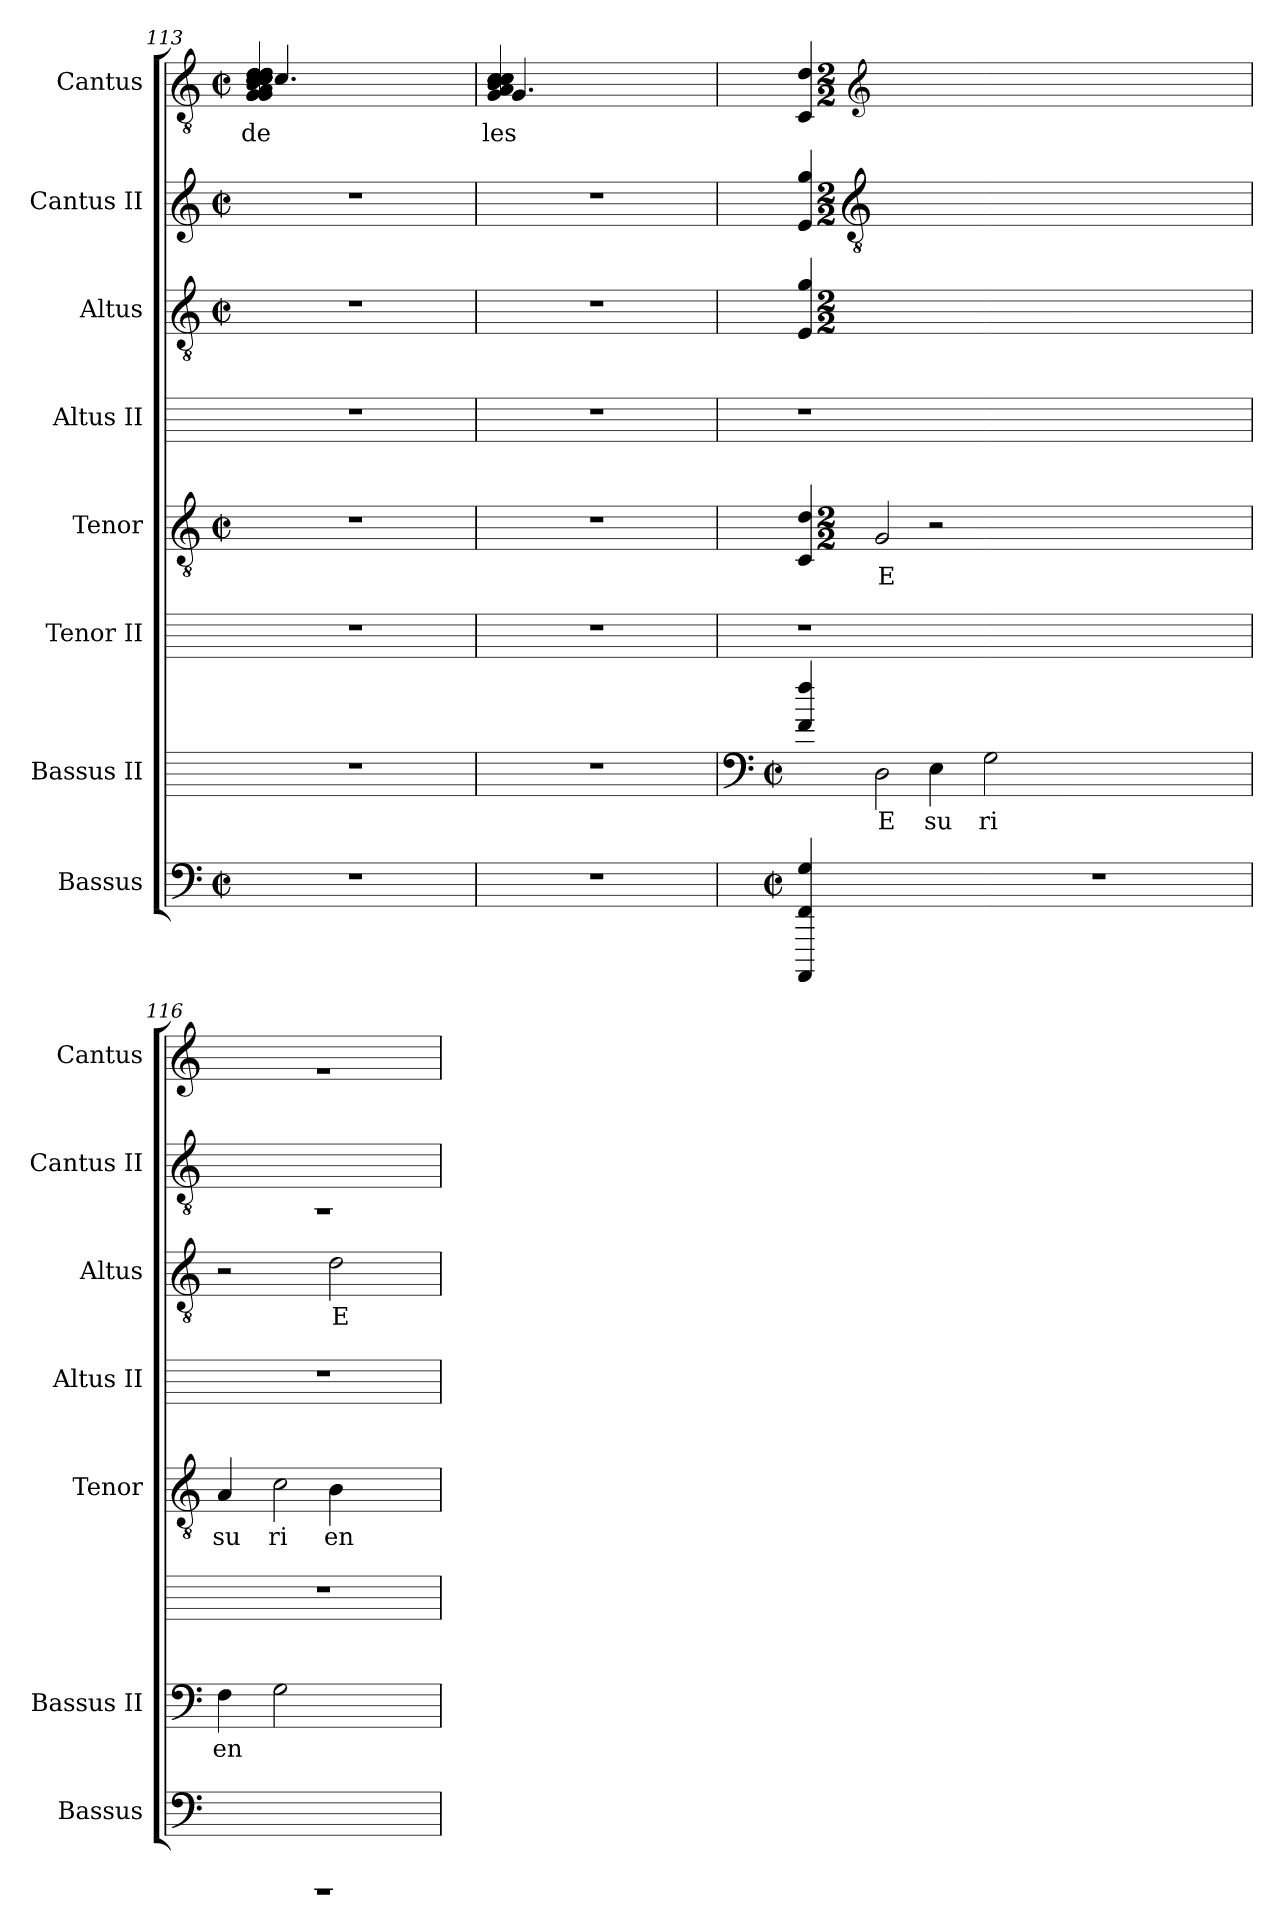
**kern	**kern	**text	**kern	**kern	**text	**kern	**kern	**text	**kern	**kern	**text	**text
*part8	*part7	*part7	*part6	*part5	*part5	*part4	*part3	*part3	*part2	*part1	*part1	*part1
*staff8	*staff7	*staff7	*staff6	*staff5	*staff5	*staff4	*staff3	*staff3	*staff2	*staff1	*staff1	*staff1
*I"Bassus	*I"Bassus II	*	*I"Tenor II	*I"Tenor	*	*I"Altus II	*I"Altus	*	*I"Cantus II	*I"Cantus	*	*
*I'Bassus	*I'Bassus II	*	*	*I'Tenor	*	*I'Altus II	*I'Altus	*	*I'Cantus II	*I'Cantus	*	*
!!LO:LB:g=z
*clefF4	*	*	*	*clefGv2	*	*	*clefGv2	*	*clefG2	*clefGv2	*	*
*M2/2	*	*	*	*M2/2	*	*	*M2/2	*	*M2/2	*M2/2	*	*
*met(c|)	*	*	*	*met(c|)	*	*	*met(c|)	*	*met(c|)	*met(c|)	*	*
=113	=113	=113	=113	=113	=113	=113	=113	=113	=113	=113	=113	=113
!	!	!	!	!	!	!	!	!	!	!LO:TX:a:t=Octavus Tonus	!	!
!	!	!	!	!	!	!	!	!	!	!	!LO:LY:b:cj	!
*	*	*	*	*	*	*	*	*	*	*^	*	*
!	!	!	!	!	!	!	!	!	!	!	!	!LO:LY:b:cj	!
1r	1r	.	1r	1r	.	1r	1r	.	1r	(>(>(>(>(>4G/ 4A/ 4G/ 4G/ 4c/ 4c/ 4c/ 4c/ 4B/ 4c/ 4d/ 4d/ 4c/ 4d/	4.c/	-de	.
.	.	.	.	.	.	.	.	.	.	2ryy	.	.	.
.	.	.	.	.	.	.	.	.	.	.	2ryy	.	.
.	.	.	.	.	.	.	.	.	.	8ryy	.	.	.
.	.	.	.	.	.	.	.	.	.	8ryy	8ryy	.	.
=114	=114	=114	=114	=114	=114	=114	=114	=114	=114	=114	=114	=114	=114
!	!	!	!	!	!	!	!	!	!	!	!	!LO:LY:b:cj	!
!	!	!	!	!	!	!	!	!	!	!	!	!LO:LY:b:cj	!
1r	1r	.	1r	1r	.	1r	1r	.	1r	4c/ 4c/ 4c/ 4B/ 4c/ 4A/ 4G/	4.G/	-les	.
.	.	.	.	.	.	.	.	.	.	2ryy	.	.	.
.	.	.	.	.	.	.	.	.	.	.	2ryy	.	.
.	.	.	.	.	.	.	.	.	.	8ryy	.	.	.
.	.	.	.	.	.	.	.	.	.	8ryy	8ryy	.	.
*	*	*	*	*	*	*	*	*	*	*v	*v	*	*
!!LO:LB:g=z
=115	=115	=115	=115	=115	=115	=115	=115	=115	=115	=115	=115	=115
*	*clefF4	*	*	*	*	*	*	*	*	*	*	*
*M2/2	*M2/2	*	*	*	*	*	*	*	*	*	*	*
*met(c|)	*met(c|)	*	*	*	*	*	*	*	*	*	*	*
*	*	*	*	*	*	*	*	*	*	*^	*	*
!	!	!	!	!	!	!	!	!	!	!	!	!	!LO:LY:b:rj
*	*	*	*	*	*	*	*	*	*	*v	*v	*	*
4G/ 4FF/ 4AAAA	4f/ 4ff/	.	1r	4C/ 4d/	.	1r	4g/ 4E/	.	4gg/ 4e/	4d/ 4C/	.	.
*	*	*	*	*	*	*	*	*	*clefGv2	*clefG2	*	*
*	*	*	*	*M2/2	*	*	*M2/2	*	*M2/2	*M2/2	*	*
*	*	*	*	*met(c|)	*	*	*met(c|)	*	*met(c|)	*met(c|)	*	*
!	!LO:N:vis=2	!LO:LY:b:cj	!	!LO:N:vis=2	!LO:LY:b:cj	!	!	!	!	!	!	!
1ryy	4D\	E	.	4G/	E	.	0ryy	.	0ryy	0ryy	.	.
!	!	!LO:LY:b:cj	!	!	!	!	!	!	!	!	!	!
.	4E\	su	.	2r	.	.	.	.	.	.	.	.
!	!LO:N:vis=2	!LO:LY:b:cj	!	!	!	!	!	!	!	!	!	!
.	4G\	ri	.	.	.	.	.	.	.	.	.	.
.	1ryy	.	1ryy	1ryy	.	1ryy	.	.	.	.	.	.
1r	.	.	.	.	.	.	.	.	.	.	.	.
.	4ryy	.	4ryy	4ryy	.	4ryy	.	.	.	.	.	.
=116	=116	=116	=116	=116	=116	=116	=116	=116	=116	=116	=116	=116
!LO:N:vis=1	!	!LO:LY:b:cj	!	!	!LO:LY:b:cj	!	!	!	!LO:N:vis=1	!LO:N:vis=1	!	!
1rEEE	4F\	en	1r	4A/	su	1r	2r	.	1rAA	1ra	.	.
!	!LO:N:vis=2	!	!	!LO:N:vis=2	!LO:LY:b:cj	!	!	!	!	!	!	!
.	4G\	.	.	4c\	ri	.	.	.	.	.	.	.
!	!	!	!	!	!LO:LY:b:cj	!	!LO:N:vis=2	!LO:LY:b:cj	!	!	!	!
.	2ryy	.	.	4B\	en	.	4d\	E	.	.	.	.
.	.	.	.	4ryy	.	.	4ryy	.	.	.	.	.
=	=	=	=	=	=	=	=	=	=	=	=	=
*-	*-	*-	*-	*-	*-	*-	*-	*-	*-	*-	*-	*-
